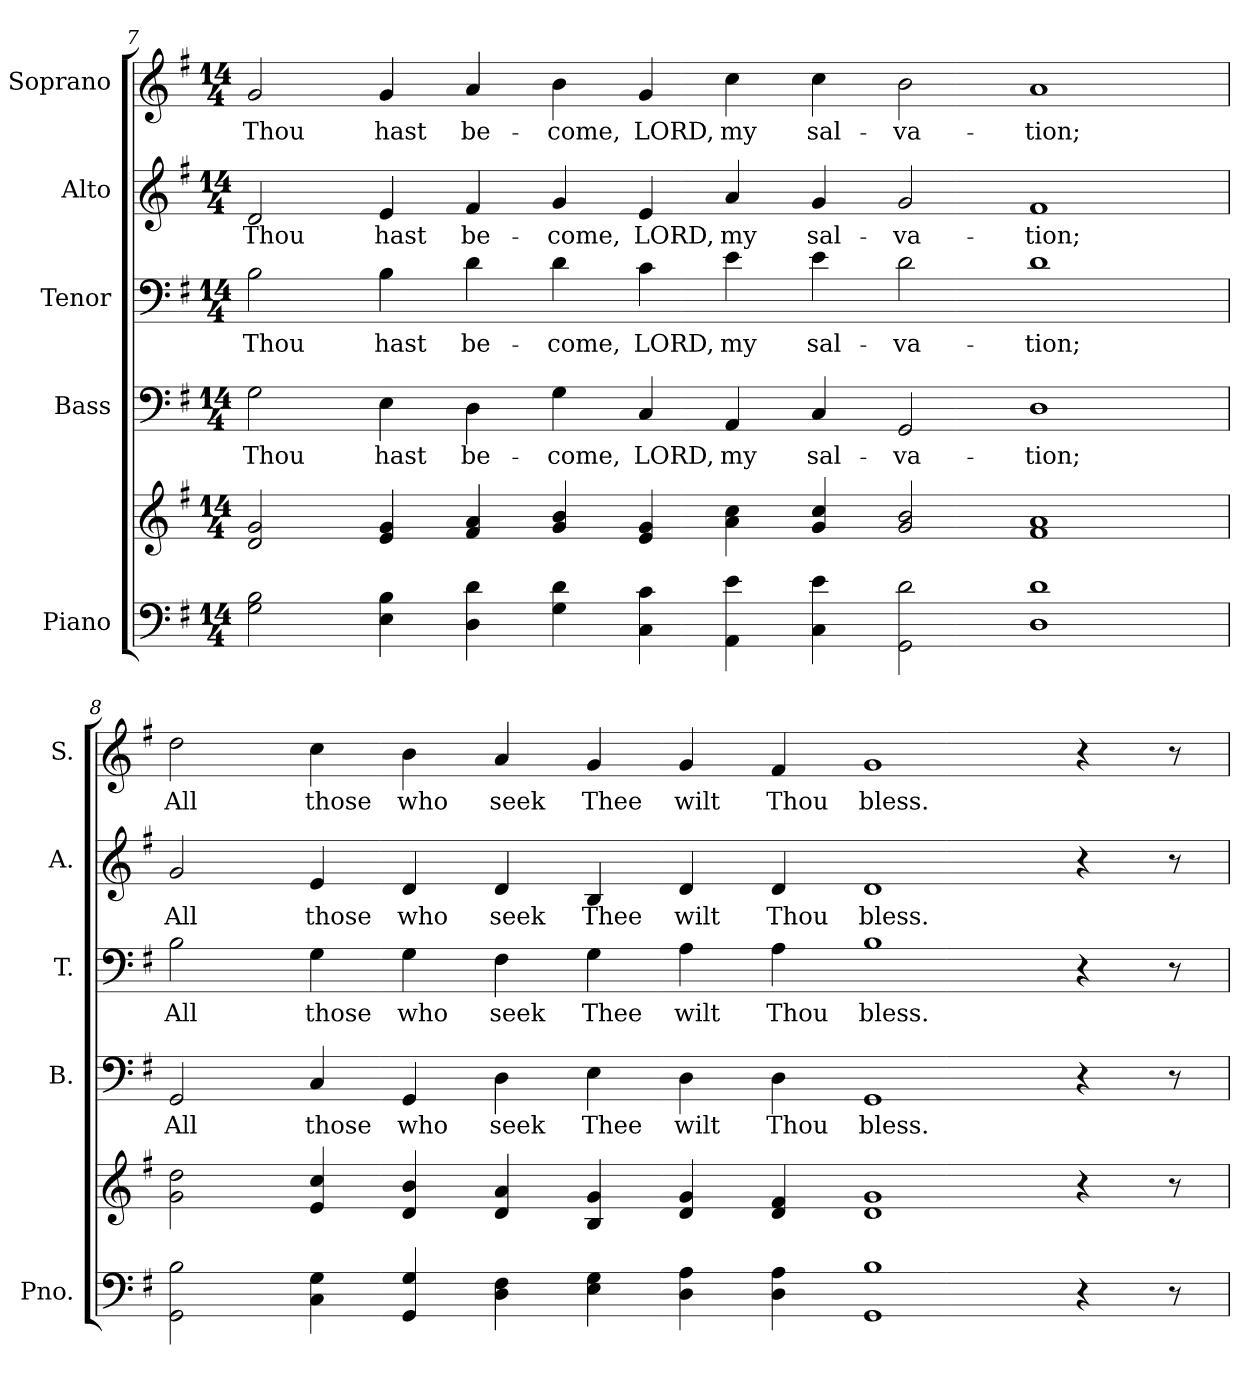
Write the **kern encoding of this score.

**kern	**kern	**kern	**text	**kern	**text	**kern	**text	**kern	**text
*part5	*part5	*part4	*part4	*part3	*part3	*part2	*part2	*part1	*part1
*staff6	*staff5	*staff4	*staff4	*staff3	*staff3	*staff2	*staff2	*staff1	*staff1
*I"Piano	*	*I"Bass	*	*I"Tenor	*	*I"Alto	*	*I"Soprano	*
*I'Pno.	*	*I'B.	*	*I'T.	*	*I'A.	*	*I'S.	*
!!LO:PB:g=z
*clefF4	*clefG2	*clefF4	*	*clefF4	*	*clefG2	*	*clefG2	*
*k[f#]	*k[f#]	*k[f#]	*	*k[f#]	*	*k[f#]	*	*k[f#]	*
*G:	*G:	*G:	*	*G:	*	*G:	*	*G:	*
*M14/4	*M14/4	*M14/4	*	*M14/4	*	*M14/4	*	*M14/4	*
=7	=7	=7	=7	=7	=7	=7	=7	=7	=7
!	!	!	!LO:LY:b:color=#000000	!	!	!	!	!	!
!	!	!	!	!	!LO:LY:b:color=#000000	!	!	!	!
!	!	!	!	!	!	!	!LO:LY:b:color=#000000	!	!
!	!	!	!	!	!	!	!	!	!LO:LY:b:color=#000000
2Gi\ 2Bi	2di/ 2gi	2Gi\	Thou	2Bi\	Thou	2di/	Thou	2gi/	Thou
!	!	!	!LO:LY:b:color=#000000	!	!	!	!	!	!
!	!	!	!	!	!LO:LY:b:color=#000000	!	!	!	!
!	!	!	!	!	!	!	!LO:LY:b:color=#000000	!	!
!	!	!	!	!	!	!	!	!	!LO:LY:b:color=#000000
4Ei\ 4Bi	4ei/ 4gi	4Ei\	hast	4Bi\	hast	4ei/	hast	4gi/	hast
!	!	!	!LO:LY:b:color=#000000	!	!	!	!	!	!
!	!	!	!	!	!LO:LY:b:color=#000000	!	!	!	!
!	!	!	!	!	!	!	!LO:LY:b:color=#000000	!	!
!	!	!	!	!	!	!	!	!	!LO:LY:b:color=#000000
4Di\ 4di	4f#i/ 4ai	4Di\	be-	4di\	be-	4f#i/	be-	4ai/	be-
!	!	!	!LO:LY:b:color=#000000	!	!	!	!	!	!
!	!	!	!	!	!LO:LY:b:color=#000000	!	!	!	!
!	!	!	!	!	!	!	!LO:LY:b:color=#000000	!	!
!	!	!	!	!	!	!	!	!	!LO:LY:b:color=#000000
4Gi\ 4di	4gi/ 4bi	4Gi\	-come,	4di\	-come,	4gi/	-come,	4bi\	-come,
!	!	!	!LO:LY:b:color=#000000	!	!	!	!	!	!
!	!	!	!	!	!LO:LY:b:color=#000000	!	!	!	!
!	!	!	!	!	!	!	!LO:LY:b:color=#000000	!	!
!	!	!	!	!	!	!	!	!	!LO:LY:b:color=#000000
4Ci\ 4ci	4ei/ 4gi	4Ci/	LORD,	4ci\	LORD,	4ei/	LORD,	4gi/	LORD,
!	!	!	!LO:LY:b:color=#000000	!	!	!	!	!	!
!	!	!	!	!	!LO:LY:b:color=#000000	!	!	!	!
!	!	!	!	!	!	!	!LO:LY:b:color=#000000	!	!
!	!	!	!	!	!	!	!	!	!LO:LY:b:color=#000000
4AAi\ 4ei	4ai\ 4cci	4AAi/	my	4ei\	my	4ai/	my	4cci\	my
!	!	!	!LO:LY:b:color=#000000	!	!	!	!	!	!
!	!	!	!	!	!LO:LY:b:color=#000000	!	!	!	!
!	!	!	!	!	!	!	!LO:LY:b:color=#000000	!	!
!	!	!	!	!	!	!	!	!	!LO:LY:b:color=#000000
4Ci\ 4ei	4gi/ 4cci	4Ci/	sal-	4ei\	sal-	4gi/	sal-	4cci\	sal-
!	!	!	!LO:LY:b:color=#000000	!	!	!	!	!	!
!	!	!	!	!	!LO:LY:b:color=#000000	!	!	!	!
!	!	!	!	!	!	!	!LO:LY:b:color=#000000	!	!
!	!	!	!	!	!	!	!	!	!LO:LY:b:color=#000000
2GGi\ 2di	2gi/ 2bi	2GGi/	-va-	2di\	-va-	2gi/	-va-	2bi\	-va-
!	!	!	!LO:LY:b:color=#000000	!	!	!	!	!	!
!	!	!	!	!	!LO:LY:b:color=#000000	!	!	!	!
!	!	!	!	!	!	!	!LO:LY:b:color=#000000	!	!
!	!	!	!	!	!	!	!	!	!LO:LY:b:color=#000000
1Di 1di	1f#i 1ai	1Di	-tion;	1di	-tion;	1f#i	-tion;	1ai	-tion;
!!LO:PB:g=z
=8	=8	=8	=8	=8	=8	=8	=8	=8	=8
!	!	!	!LO:LY:b:color=#000000	!	!	!	!	!	!
!	!	!	!	!	!LO:LY:b:color=#000000	!	!	!	!
!	!	!	!	!	!	!	!LO:LY:b:color=#000000	!	!
!	!	!	!	!	!	!	!	!	!LO:LY:b:color=#000000
2GGi\ 2Bi	2gi\ 2ddi	2GGi/	All	2Bi\	All	2gi/	All	2ddi\	All
!	!	!	!LO:LY:b:color=#000000	!	!	!	!	!	!
!	!	!	!	!	!LO:LY:b:color=#000000	!	!	!	!
!	!	!	!	!	!	!	!LO:LY:b:color=#000000	!	!
!	!	!	!	!	!	!	!	!	!LO:LY:b:color=#000000
4Ci\ 4Gi	4ei/ 4cci	4Ci/	those	4Gi\	those	4ei/	those	4cci\	those
!	!	!	!LO:LY:b:color=#000000	!	!	!	!	!	!
!	!	!	!	!	!LO:LY:b:color=#000000	!	!	!	!
!	!	!	!	!	!	!	!LO:LY:b:color=#000000	!	!
!	!	!	!	!	!	!	!	!	!LO:LY:b:color=#000000
4GGi/ 4Gi	4di/ 4bi	4GGi/	who	4Gi\	who	4di/	who	4bi\	who
!	!	!	!LO:LY:b:color=#000000	!	!	!	!	!	!
!	!	!	!	!	!LO:LY:b:color=#000000	!	!	!	!
!	!	!	!	!	!	!	!LO:LY:b:color=#000000	!	!
!	!	!	!	!	!	!	!	!	!LO:LY:b:color=#000000
4Di\ 4F#i	4di/ 4ai	4Di\	seek	4F#i\	seek	4di/	seek	4ai/	seek
!	!	!	!LO:LY:b:color=#000000	!	!	!	!	!	!
!	!	!	!	!	!LO:LY:b:color=#000000	!	!	!	!
!	!	!	!	!	!	!	!LO:LY:b:color=#000000	!	!
!	!	!	!	!	!	!	!	!	!LO:LY:b:color=#000000
4Ei\ 4Gi	4Bi/ 4gi	4Ei\	Thee	4Gi\	Thee	4Bi/	Thee	4gi/	Thee
!	!	!	!LO:LY:b:color=#000000	!	!	!	!	!	!
!	!	!	!	!	!LO:LY:b:color=#000000	!	!	!	!
!	!	!	!	!	!	!	!LO:LY:b:color=#000000	!	!
!	!	!	!	!	!	!	!	!	!LO:LY:b:color=#000000
4Di\ 4Ai	4di/ 4gi	4Di\	wilt	4Ai\	wilt	4di/	wilt	4gi/	wilt
!	!	!	!LO:LY:b:color=#000000	!	!	!	!	!	!
!	!	!	!	!	!LO:LY:b:color=#000000	!	!	!	!
!	!	!	!	!	!	!	!LO:LY:b:color=#000000	!	!
!	!	!	!	!	!	!	!	!	!LO:LY:b:color=#000000
4Di\ 4Ai	4di/ 4f#i	4Di\	Thou	4Ai\	Thou	4di/	Thou	4f#i/	Thou
!	!	!	!LO:LY:b:color=#000000	!	!	!	!	!	!
!	!	!	!	!	!LO:LY:b:color=#000000	!	!	!	!
!	!	!	!	!	!	!	!LO:LY:b:color=#000000	!	!
!	!	!	!	!	!	!	!	!	!LO:LY:b:color=#000000
1GGi 1Bi	1di 1gi	1GGi	bless.	1Bi	bless.	1di	bless.	1gi	bless.
4r	4r	4r	.	4r	.	4r	.	4r	.
8r	8r	8r	.	8r	.	8r	.	8r	.
=	=	=	=	=	=	=	=	=	=
*-	*-	*-	*-	*-	*-	*-	*-	*-	*-
